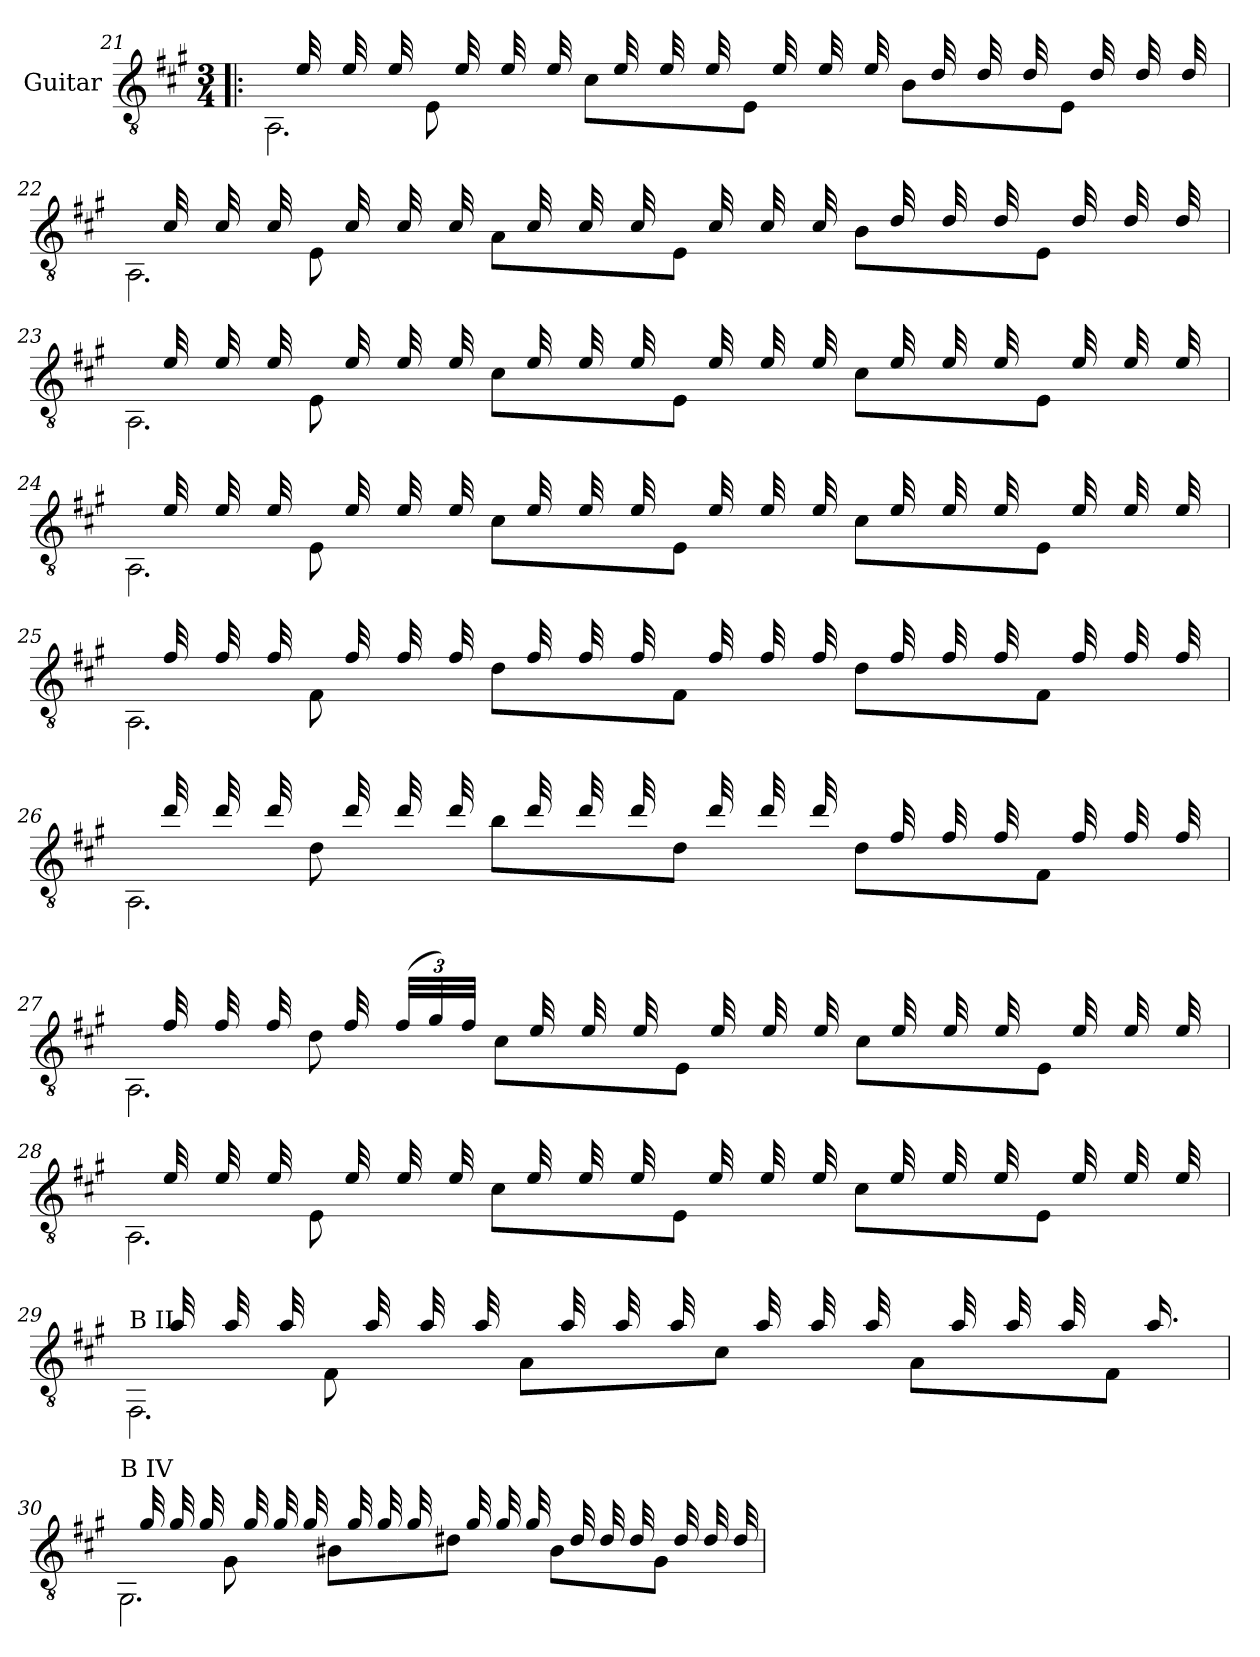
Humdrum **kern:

**kern
*part1
*staff1
*I"Guitar
*clefGv2
*k[f#c#g#]
*M3/4
=21!|:
*^
*	*^
32ryy	2.AA\	8ryy
*tremolo	*	*
32e/	.	.
32e/	.	.
32e/	.	.
*Xtremolo	*	*
32ryy	.	8E\
*tremolo	*	*
32e/	.	.
32e/	.	.
32e/	.	.
*Xtremolo	*	*
32ryy	.	8c#\L
*tremolo	*	*
32e/	.	.
32e/	.	.
32e/	.	.
*Xtremolo	*	*
32ryy	.	8E\J
*tremolo	*	*
32e/	.	.
32e/	.	.
32e/	.	.
*Xtremolo	*	*
32ryy	.	8B\L
*tremolo	*	*
32d/	.	.
32d/	.	.
32d/	.	.
*Xtremolo	*	*
32ryy	.	8E\J
*tremolo	*	*
32d/	.	.
32d/	.	.
32d/	.	.
*Xtremolo	*	*
!!LO:LB:g=z	!!	!!
=22	=22	=22
32ryy	2.AA\	8ryy
*tremolo	*	*
32c#/	.	.
32c#/	.	.
32c#/	.	.
*Xtremolo	*	*
32ryy	.	8E\
*tremolo	*	*
32c#/	.	.
32c#/	.	.
32c#/	.	.
*Xtremolo	*	*
32ryy	.	8A\L
*tremolo	*	*
32c#/	.	.
32c#/	.	.
32c#/	.	.
*Xtremolo	*	*
32ryy	.	8E\J
*tremolo	*	*
32c#/	.	.
32c#/	.	.
32c#/	.	.
*Xtremolo	*	*
32ryy	.	8B\L
*tremolo	*	*
32d/	.	.
32d/	.	.
32d/	.	.
*Xtremolo	*	*
32ryy	.	8E\J
*tremolo	*	*
32d/	.	.
32d/	.	.
32d/	.	.
*Xtremolo	*	*
=23	=23	=23
32ryy	2.AA\	8ryy
*tremolo	*	*
32e/	.	.
32e/	.	.
32e/	.	.
*Xtremolo	*	*
32ryy	.	8E\
*tremolo	*	*
32e/	.	.
32e/	.	.
32e/	.	.
*Xtremolo	*	*
32ryy	.	8c#\L
*tremolo	*	*
32e/	.	.
32e/	.	.
32e/	.	.
*Xtremolo	*	*
32ryy	.	8E\J
*tremolo	*	*
32e/	.	.
32e/	.	.
32e/	.	.
*Xtremolo	*	*
32ryy	.	8c#\L
*tremolo	*	*
32e/	.	.
32e/	.	.
32e/	.	.
*Xtremolo	*	*
32ryy	.	8E\J
*tremolo	*	*
32e/	.	.
32e/	.	.
32e/	.	.
*Xtremolo	*	*
=24	=24	=24
32ryy	2.AA\	8ryy
*tremolo	*	*
32e/	.	.
32e/	.	.
32e/	.	.
*Xtremolo	*	*
32ryy	.	8E\
*tremolo	*	*
32e/	.	.
32e/	.	.
32e/	.	.
*Xtremolo	*	*
32ryy	.	8c#\L
*tremolo	*	*
32e/	.	.
32e/	.	.
32e/	.	.
*Xtremolo	*	*
32ryy	.	8E\J
*tremolo	*	*
32e/	.	.
32e/	.	.
32e/	.	.
*Xtremolo	*	*
32ryy	.	8c#\L
*tremolo	*	*
32e/	.	.
32e/	.	.
32e/	.	.
*Xtremolo	*	*
32ryy	.	8E\J
*tremolo	*	*
32e/	.	.
32e/	.	.
32e/	.	.
*Xtremolo	*	*
!!LO:LB:g=z	!!	!!
=25	=25	=25
32ryy	2.AA\	8ryy
*tremolo	*	*
32f#/	.	.
32f#/	.	.
32f#/	.	.
*Xtremolo	*	*
32ryy	.	8F#\
*tremolo	*	*
32f#/	.	.
32f#/	.	.
32f#/	.	.
*Xtremolo	*	*
32ryy	.	8d\L
*tremolo	*	*
32f#/	.	.
32f#/	.	.
32f#/	.	.
*Xtremolo	*	*
32ryy	.	8F#\J
*tremolo	*	*
32f#/	.	.
32f#/	.	.
32f#/	.	.
*Xtremolo	*	*
32ryy	.	8d\L
*tremolo	*	*
32f#/	.	.
32f#/	.	.
32f#/	.	.
*Xtremolo	*	*
32ryy	.	8F#\J
*tremolo	*	*
32f#/	.	.
32f#/	.	.
32f#/	.	.
*Xtremolo	*	*
=26	=26	=26
32ryy	2.AA\	8ryy
*tremolo	*	*
32dd/	.	.
32dd/	.	.
32dd/	.	.
*Xtremolo	*	*
32ryy	.	8d\
*tremolo	*	*
32dd/	.	.
32dd/	.	.
32dd/	.	.
*Xtremolo	*	*
32rdyy	.	8b\L
*tremolo	*	*
32dd/	.	.
32dd/	.	.
32dd/	.	.
*Xtremolo	*	*
32ryy	.	8d\J
*tremolo	*	*
32dd/	.	.
32dd/	.	.
32dd/	.	.
*Xtremolo	*	*
32ryy	.	8d\L
*tremolo	*	*
32f#/	.	.
32f#/	.	.
32f#/	.	.
*Xtremolo	*	*
32ryy	.	8F#\J
*tremolo	*	*
32f#/	.	.
32f#/	.	.
32f#/	.	.
*Xtremolo	*	*
=27	=27	=27
32ryy	2.AA\	8ryy
*tremolo	*	*
32f#/	.	.
32f#/	.	.
32f#/	.	.
*Xtremolo	*	*
32ryy	.	8d\
32f#/	.	.
*Xbrackettup	*	*
(48f#/LLL	.	.
48g#/)	.	.
48f#/JJJ	.	.
32ryy	.	8c#\L
*tremolo	*	*
32e/	.	.
32e/	.	.
32e/	.	.
*Xtremolo	*	*
32ryy	.	8E\J
*tremolo	*	*
32e/	.	.
32e/	.	.
32e/	.	.
*Xtremolo	*	*
32ryy	.	8c#\L
*tremolo	*	*
32e/	.	.
32e/	.	.
32e/	.	.
*Xtremolo	*	*
32ryy	.	8E\J
*tremolo	*	*
32e/	.	.
32e/	.	.
32e/	.	.
*Xtremolo	*	*
!!LO:PB:g=z	!!	!!
=28	=28	=28
32ryy	2.AA\	8ryy
*tremolo	*	*
32e/	.	.
32e/	.	.
32e/	.	.
*Xtremolo	*	*
32ryy	.	8E\
*tremolo	*	*
32e/	.	.
32e/	.	.
32e/	.	.
*Xtremolo	*	*
32ryy	.	8c#\L
*tremolo	*	*
32e/	.	.
32e/	.	.
32e/	.	.
*Xtremolo	*	*
32ryy	.	8E\J
*tremolo	*	*
32e/	.	.
32e/	.	.
32e/	.	.
*Xtremolo	*	*
32ryy	.	8c#\L
*tremolo	*	*
32e/	.	.
32e/	.	.
32e/	.	.
*Xtremolo	*	*
32ryy	.	8E\J
*tremolo	*	*
32e/	.	.
32e/	.	.
32e/	.	.
*Xtremolo	*	*
=29	=29	=29
!LO:TX:a:t=B II	!	!
32ryy	2.FF#\	8ryy
*tremolo	*	*
32a/	.	.
32a/	.	.
32a/	.	.
*Xtremolo	*	*
32ryy	.	8F#\
*tremolo	*	*
32a/	.	.
32a/	.	.
32a/	.	.
*Xtremolo	*	*
32ryy	.	8A\L
*tremolo	*	*
32a/	.	.
32a/	.	.
32a/	.	.
*Xtremolo	*	*
32ryy	.	8c#\J
*tremolo	*	*
32a/	.	.
32a/	.	.
32a/	.	.
*Xtremolo	*	*
32ryy	.	8A\L
*tremolo	*	*
32a/	.	.
32a/	.	.
32a/	.	.
*Xtremolo	*	*
32ryy	.	8F#\J
16.a/	.	.
=30	=30	=30
!LO:TX:a:t=B IV	!	!
32ryy	2.GG#\	8ryy
*tremolo	*	*
32g#/	.	.
32g#/	.	.
32g#/	.	.
*Xtremolo	*	*
32ryy	.	8G#\
*tremolo	*	*
32g#/	.	.
32g#/	.	.
32g#/	.	.
*Xtremolo	*	*
32ryy	.	8B#X\L
*tremolo	*	*
32g#/	.	.
32g#/	.	.
32g#/	.	.
*Xtremolo	*	*
32ryy	.	8d#X\J
*tremolo	*	*
32g#/	.	.
32g#/	.	.
32g#/	.	.
*Xtremolo	*	*
32ryy	.	8B#\L
*tremolo	*	*
32d#/	.	.
32d#/	.	.
32d#/	.	.
*Xtremolo	*	*
32ryy	.	8G#\J
*tremolo	*	*
32d#/	.	.
32d#/	.	.
32d#/	.	.
*Xtremolo	*	*
*v	*v	*v
=
*-
